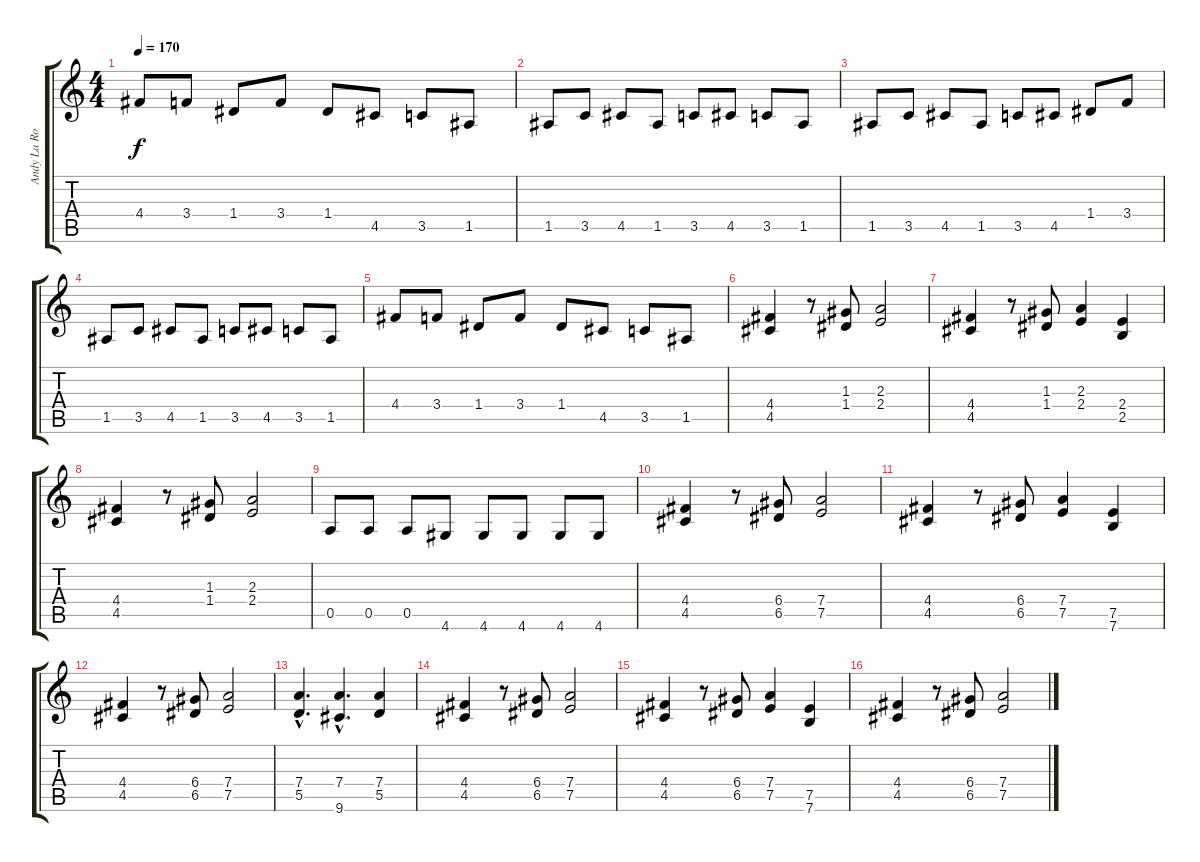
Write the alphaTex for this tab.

\track ("Andy La Rocque" "Andy La Ro") {instrument overdrivenguitar}
\staff {score tabs}
\tuning (E4 B3 G3 D3 A2 E2) {hide}
\ts (4 4)
\tempo 170
\clef g2
\ks c
4.4.8{dy f} 3.4.8 1.4.8 3.4.8 1.4.8 4.5.8 3.5.8 1.5.8 |
1.5.8 3.5.8 4.5.8 1.5.8 3.5.8 4.5.8 3.5.8 1.5.8 |
1.5.8 3.5.8 4.5.8 1.5.8 3.5.8 4.5.8 1.4.8 3.4.8 |
1.5.8 3.5.8 4.5.8 1.5.8 3.5.8 4.5.8 3.5.8 1.5.8 |
4.4.8 3.4.8 1.4.8 3.4.8 1.4.8 4.5.8 3.5.8 1.5.8 |
(4.4 4.5).4 r.8 (1.3 1.4).8 (2.3 2.4).2 |
(4.4 4.5).4 r.8 (1.3 1.4).8 (2.3 2.4).4 (2.4 2.5).4 |
(4.4 4.5).4 r.8 (1.3 1.4).8 (2.3 2.4).2 |
0.5.8 0.5.8 0.5.8 4.6.8 4.6.8 4.6.8 4.6.8 4.6.8 |
(4.4 4.5).4 r.8 (6.4 6.5).8 (7.4 7.5).2 |
(4.4 4.5).4 r.8 (6.4 6.5).8 (7.4 7.5).4 (7.5 7.6).4 |
(4.4 4.5).4 r.8 (6.4 6.5).8 (7.4 7.5).2 |
(7.4{hac} 5.5{hac}).4{d} (7.4{hac} 9.6{hac}).4{d} (7.4 5.5).4 |
(4.4 4.5).4 r.8 (6.4 6.5).8 (7.4 7.5).2 |
(4.4 4.5).4 r.8 (6.4 6.5).8 (7.4 7.5).4 (7.5 7.6).4 |
(4.4 4.5).4 r.8 (6.4 6.5).8 (7.4 7.5).2
